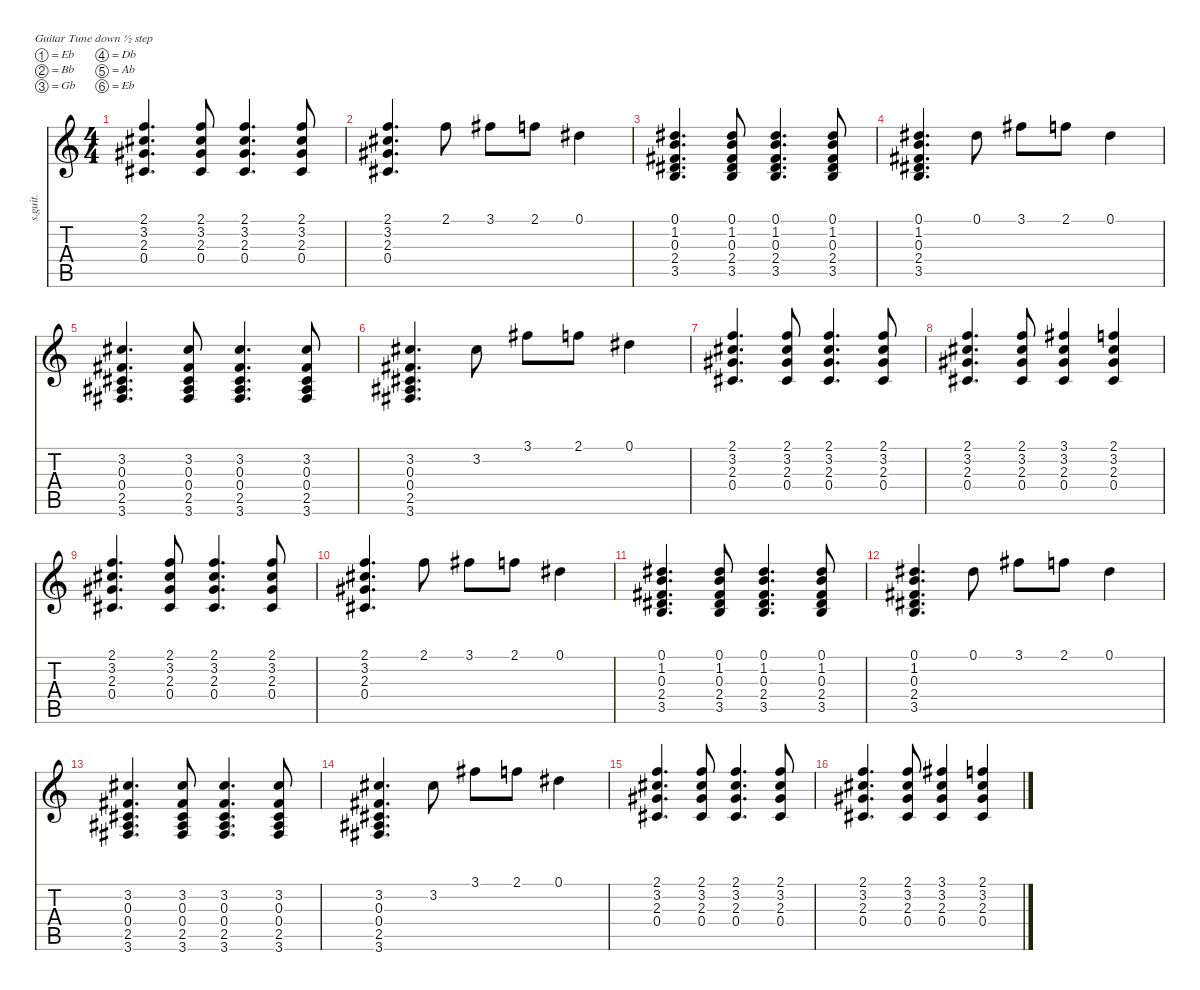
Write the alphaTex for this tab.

\defaultSystemsLayout 4
\hideDynamics
\bracketExtendMode nobrackets
\track ("Slash - Clean" "s.guit.") {instrument electricguitarclean}
\staff {score tabs}
\tuning (Eb4 Bb3 Gb3 Db3 Ab2 Eb2)
\ts (4 4)
\tempo (125 hide)
\clef g2
\ks c
(2.1 3.2{acc #} 2.3{acc #} 0.4{acc #}).4{d lyrics (0 "") lyrics (1 "") lyrics (2 "") lyrics (3 "") lyrics (4 "") dy mp} (2.1 3.2{acc #} 2.3{acc #} 0.4{acc #}).8{lyrics (0 "") lyrics (1 "") lyrics (2 "") lyrics (3 "") lyrics (4 "")} (2.1 3.2{acc #} 2.3{acc #} 0.4{acc #}).4{d lyrics (0 "") lyrics (1 "") lyrics (2 "") lyrics (3 "") lyrics (4 "")} (2.1 3.2{acc #} 2.3{acc #} 0.4{acc #}).8{lyrics (0 "") lyrics (1 "") lyrics (2 "") lyrics (3 "") lyrics (4 "")} |
(2.1 3.2{acc #} 2.3{acc #} 0.4{acc #}).4{d lyrics (0 "") lyrics (1 "") lyrics (2 "") lyrics (3 "") lyrics (4 "")} 2.1.8{lyrics (0 "") lyrics (1 "") lyrics (2 "") lyrics (3 "") lyrics (4 "")} 3.1{acc #}.8{lyrics (0 "") lyrics (1 "") lyrics (2 "") lyrics (3 "") lyrics (4 "")} 2.1.8{lyrics (0 "") lyrics (1 "") lyrics (2 "") lyrics (3 "") lyrics (4 "")} 0.1{acc #}.4{lyrics (0 "") lyrics (1 "") lyrics (2 "") lyrics (3 "") lyrics (4 "")} |
(0.1{acc #} 1.2 0.3{acc #} 2.4{acc #} 3.5).4{d lyrics (0 "") lyrics (1 "") lyrics (2 "") lyrics (3 "") lyrics (4 "")} (0.1{acc #} 1.2 0.3{acc #} 2.4{acc #} 3.5).8{lyrics (0 "") lyrics (1 "") lyrics (2 "") lyrics (3 "") lyrics (4 "")} (0.1{acc #} 1.2 0.3{acc #} 2.4{acc #} 3.5).4{d lyrics (0 "") lyrics (1 "") lyrics (2 "") lyrics (3 "") lyrics (4 "")} (0.1{acc #} 1.2 0.3{acc #} 2.4{acc #} 3.5).8{lyrics (0 "") lyrics (1 "") lyrics (2 "") lyrics (3 "") lyrics (4 "")} |
(0.1{acc #} 1.2 0.3{acc #} 2.4{acc #} 3.5).4{d lyrics (0 "") lyrics (1 "") lyrics (2 "") lyrics (3 "") lyrics (4 "")} 0.1{acc #}.8{lyrics (0 "") lyrics (1 "") lyrics (2 "") lyrics (3 "") lyrics (4 "")} 3.1{acc #}.8{lyrics (0 "") lyrics (1 "") lyrics (2 "") lyrics (3 "") lyrics (4 "")} 2.1.8{lyrics (0 "") lyrics (1 "") lyrics (2 "") lyrics (3 "") lyrics (4 "")} 0.1{acc #}.4{lyrics (0 "") lyrics (1 "") lyrics (2 "") lyrics (3 "") lyrics (4 "")} |
(3.2{acc #} 0.3{acc #} 0.4{acc #} 2.5{acc #} 3.6{acc #}).4{d lyrics (0 "") lyrics (1 "") lyrics (2 "") lyrics (3 "") lyrics (4 "")} (3.2{acc #} 0.3{acc #} 0.4{acc #} 2.5{acc #} 3.6{acc #}).8{lyrics (0 "") lyrics (1 "") lyrics (2 "") lyrics (3 "") lyrics (4 "")} (3.2{acc #} 0.3{acc #} 0.4{acc #} 2.5{acc #} 3.6{acc #}).4{d lyrics (0 "") lyrics (1 "") lyrics (2 "") lyrics (3 "") lyrics (4 "")} (3.2{acc #} 0.3{acc #} 0.4{acc #} 2.5{acc #} 3.6{acc #}).8{lyrics (0 "") lyrics (1 "") lyrics (2 "") lyrics (3 "") lyrics (4 "")} |
(3.2{acc #} 0.3{acc #} 0.4{acc #} 2.5{acc #} 3.6{acc #}).4{d lyrics (0 "") lyrics (1 "") lyrics (2 "") lyrics (3 "") lyrics (4 "")} 3.2{acc #}.8{lyrics (0 "") lyrics (1 "") lyrics (2 "") lyrics (3 "") lyrics (4 "")} 3.1{acc #}.8{lyrics (0 "") lyrics (1 "") lyrics (2 "") lyrics (3 "") lyrics (4 "")} 2.1.8{lyrics (0 "") lyrics (1 "") lyrics (2 "") lyrics (3 "") lyrics (4 "")} 0.1{acc #}.4{lyrics (0 "") lyrics (1 "") lyrics (2 "") lyrics (3 "") lyrics (4 "")} |
(2.1 3.2{acc #} 2.3{acc #} 0.4{acc #}).4{d lyrics (0 "") lyrics (1 "") lyrics (2 "") lyrics (3 "") lyrics (4 "")} (2.1 3.2{acc #} 2.3{acc #} 0.4{acc #}).8{lyrics (0 "") lyrics (1 "") lyrics (2 "") lyrics (3 "") lyrics (4 "")} (2.1 3.2{acc #} 2.3{acc #} 0.4{acc #}).4{d lyrics (0 "") lyrics (1 "") lyrics (2 "") lyrics (3 "") lyrics (4 "")} (2.1 3.2{acc #} 2.3{acc #} 0.4{acc #}).8{lyrics (0 "") lyrics (1 "") lyrics (2 "") lyrics (3 "") lyrics (4 "")} |
(2.1 3.2{acc #} 2.3{acc #} 0.4{acc #}).4{d lyrics (0 "") lyrics (1 "") lyrics (2 "") lyrics (3 "") lyrics (4 "")} (2.1 3.2{acc #} 2.3{acc #} 0.4{acc #}).8{lyrics (0 "") lyrics (1 "") lyrics (2 "") lyrics (3 "") lyrics (4 "")} (3.1{acc #} 3.2{acc #} 2.3{acc #} 0.4{acc #}).4{lyrics (0 "") lyrics (1 "") lyrics (2 "") lyrics (3 "") lyrics (4 "")} (2.1 3.2{acc #} 2.3{acc #} 0.4{acc #}).4{lyrics (0 "") lyrics (1 "") lyrics (2 "") lyrics (3 "") lyrics (4 "")} |
(2.1 3.2{acc #} 2.3{acc #} 0.4{acc #}).4{d lyrics (0 "") lyrics (1 "") lyrics (2 "") lyrics (3 "") lyrics (4 "")} (2.1 3.2{acc #} 2.3{acc #} 0.4{acc #}).8{lyrics (0 "") lyrics (1 "") lyrics (2 "") lyrics (3 "") lyrics (4 "")} (2.1 3.2{acc #} 2.3{acc #} 0.4{acc #}).4{d lyrics (0 "") lyrics (1 "") lyrics (2 "") lyrics (3 "") lyrics (4 "")} (2.1 3.2{acc #} 2.3{acc #} 0.4{acc #}).8{lyrics (0 "") lyrics (1 "") lyrics (2 "") lyrics (3 "") lyrics (4 "")} |
(2.1 3.2{acc #} 2.3{acc #} 0.4{acc #}).4{d lyrics (0 "") lyrics (1 "") lyrics (2 "") lyrics (3 "") lyrics (4 "")} 2.1.8{lyrics (0 "") lyrics (1 "") lyrics (2 "") lyrics (3 "") lyrics (4 "")} 3.1{acc #}.8{lyrics (0 "") lyrics (1 "") lyrics (2 "") lyrics (3 "") lyrics (4 "")} 2.1.8{lyrics (0 "") lyrics (1 "") lyrics (2 "") lyrics (3 "") lyrics (4 "")} 0.1{acc #}.4{lyrics (0 "") lyrics (1 "") lyrics (2 "") lyrics (3 "") lyrics (4 "")} |
(0.1{acc #} 1.2 0.3{acc #} 2.4{acc #} 3.5).4{d lyrics (0 "") lyrics (1 "") lyrics (2 "") lyrics (3 "") lyrics (4 "")} (0.1{acc #} 1.2 0.3{acc #} 2.4{acc #} 3.5).8{lyrics (0 "") lyrics (1 "") lyrics (2 "") lyrics (3 "") lyrics (4 "")} (0.1{acc #} 1.2 0.3{acc #} 2.4{acc #} 3.5).4{d lyrics (0 "") lyrics (1 "") lyrics (2 "") lyrics (3 "") lyrics (4 "")} (0.1{acc #} 1.2 0.3{acc #} 2.4{acc #} 3.5).8{lyrics (0 "") lyrics (1 "") lyrics (2 "") lyrics (3 "") lyrics (4 "")} |
(0.1{acc #} 1.2 0.3{acc #} 2.4{acc #} 3.5).4{d lyrics (0 "") lyrics (1 "") lyrics (2 "") lyrics (3 "") lyrics (4 "")} 0.1{acc #}.8{lyrics (0 "") lyrics (1 "") lyrics (2 "") lyrics (3 "") lyrics (4 "")} 3.1{acc #}.8{lyrics (0 "") lyrics (1 "") lyrics (2 "") lyrics (3 "") lyrics (4 "")} 2.1.8{lyrics (0 "") lyrics (1 "") lyrics (2 "") lyrics (3 "") lyrics (4 "")} 0.1{acc #}.4{lyrics (0 "") lyrics (1 "") lyrics (2 "") lyrics (3 "") lyrics (4 "")} |
(3.2{acc #} 0.3{acc #} 0.4{acc #} 2.5{acc #} 3.6{acc #}).4{d lyrics (0 "") lyrics (1 "") lyrics (2 "") lyrics (3 "") lyrics (4 "")} (3.2{acc #} 0.3{acc #} 0.4{acc #} 2.5{acc #} 3.6{acc #}).8{lyrics (0 "") lyrics (1 "") lyrics (2 "") lyrics (3 "") lyrics (4 "")} (3.2{acc #} 0.3{acc #} 0.4{acc #} 2.5{acc #} 3.6{acc #}).4{d lyrics (0 "") lyrics (1 "") lyrics (2 "") lyrics (3 "") lyrics (4 "")} (3.2{acc #} 0.3{acc #} 0.4{acc #} 2.5{acc #} 3.6{acc #}).8{lyrics (0 "") lyrics (1 "") lyrics (2 "") lyrics (3 "") lyrics (4 "")} |
(3.2{acc #} 0.3{acc #} 0.4{acc #} 2.5{acc #} 3.6{acc #}).4{d lyrics (0 "") lyrics (1 "") lyrics (2 "") lyrics (3 "") lyrics (4 "")} 3.2{acc #}.8{lyrics (0 "") lyrics (1 "") lyrics (2 "") lyrics (3 "") lyrics (4 "")} 3.1{acc #}.8{lyrics (0 "") lyrics (1 "") lyrics (2 "") lyrics (3 "") lyrics (4 "")} 2.1.8{lyrics (0 "") lyrics (1 "") lyrics (2 "") lyrics (3 "") lyrics (4 "")} 0.1{acc #}.4{lyrics (0 "") lyrics (1 "") lyrics (2 "") lyrics (3 "") lyrics (4 "")} |
(2.1 3.2{acc #} 2.3{acc #} 0.4{acc #}).4{d lyrics (0 "") lyrics (1 "") lyrics (2 "") lyrics (3 "") lyrics (4 "")} (2.1 3.2{acc #} 2.3{acc #} 0.4{acc #}).8{lyrics (0 "") lyrics (1 "") lyrics (2 "") lyrics (3 "") lyrics (4 "")} (2.1 3.2{acc #} 2.3{acc #} 0.4{acc #}).4{d lyrics (0 "") lyrics (1 "") lyrics (2 "") lyrics (3 "") lyrics (4 "")} (2.1 3.2{acc #} 2.3{acc #} 0.4{acc #}).8{lyrics (0 "") lyrics (1 "") lyrics (2 "") lyrics (3 "") lyrics (4 "")} |
(2.1 3.2{acc #} 2.3{acc #} 0.4{acc #}).4{d lyrics (0 "") lyrics (1 "") lyrics (2 "") lyrics (3 "") lyrics (4 "")} (2.1 3.2{acc #} 2.3{acc #} 0.4{acc #}).8{lyrics (0 "") lyrics (1 "") lyrics (2 "") lyrics (3 "") lyrics (4 "")} (3.1{acc #} 3.2{acc #} 2.3{acc #} 0.4{acc #}).4{lyrics (0 "") lyrics (1 "") lyrics (2 "") lyrics (3 "") lyrics (4 "")} (2.1 3.2{acc #} 2.3{acc #} 0.4{acc #}).4{lyrics (0 "") lyrics (1 "") lyrics (2 "") lyrics (3 "") lyrics (4 "")}
